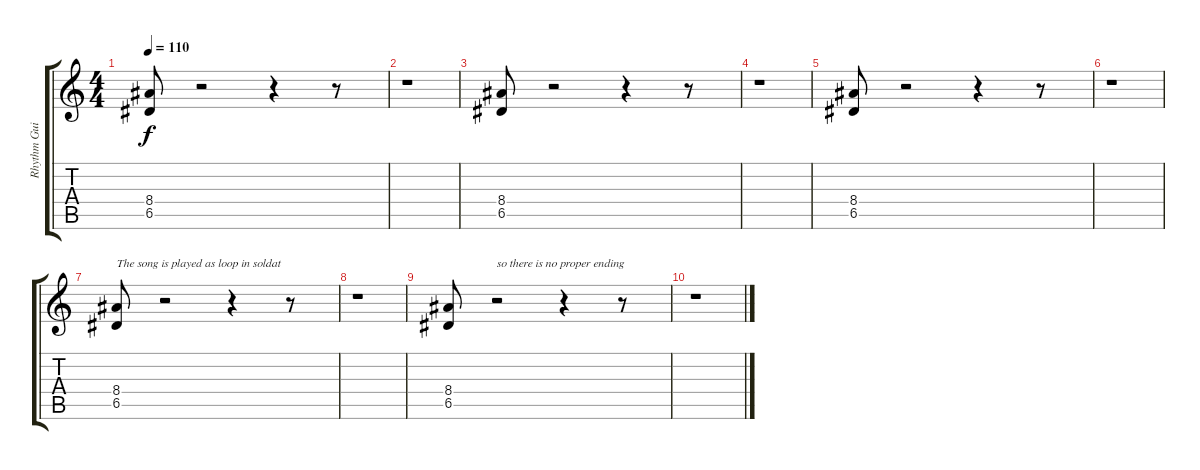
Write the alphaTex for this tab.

\track ("Rhythm Guitar" "Rhythm Gui") {instrument overdrivenguitar}
\staff {score tabs}
\tuning (E4 B3 G3 D3 A2 E2) {hide}
\ts (4 4)
\tempo 110
\clef g2
\ks c
(8.4 6.5).8{dy f} r.2 r.4 r.8 |
r.1 |
(8.4 6.5).8 r.2 r.4 r.8 |
r.1 |
(8.4 6.5).8 r.2 r.4 r.8 |
r.1 |
(8.4 6.5).8{txt "The song is played as loop in soldat"} r.2 r.4 r.8 |
r.1 |
(8.4 6.5).8 r.2{txt "so there is no proper ending"} r.4 r.8 |
r.1
